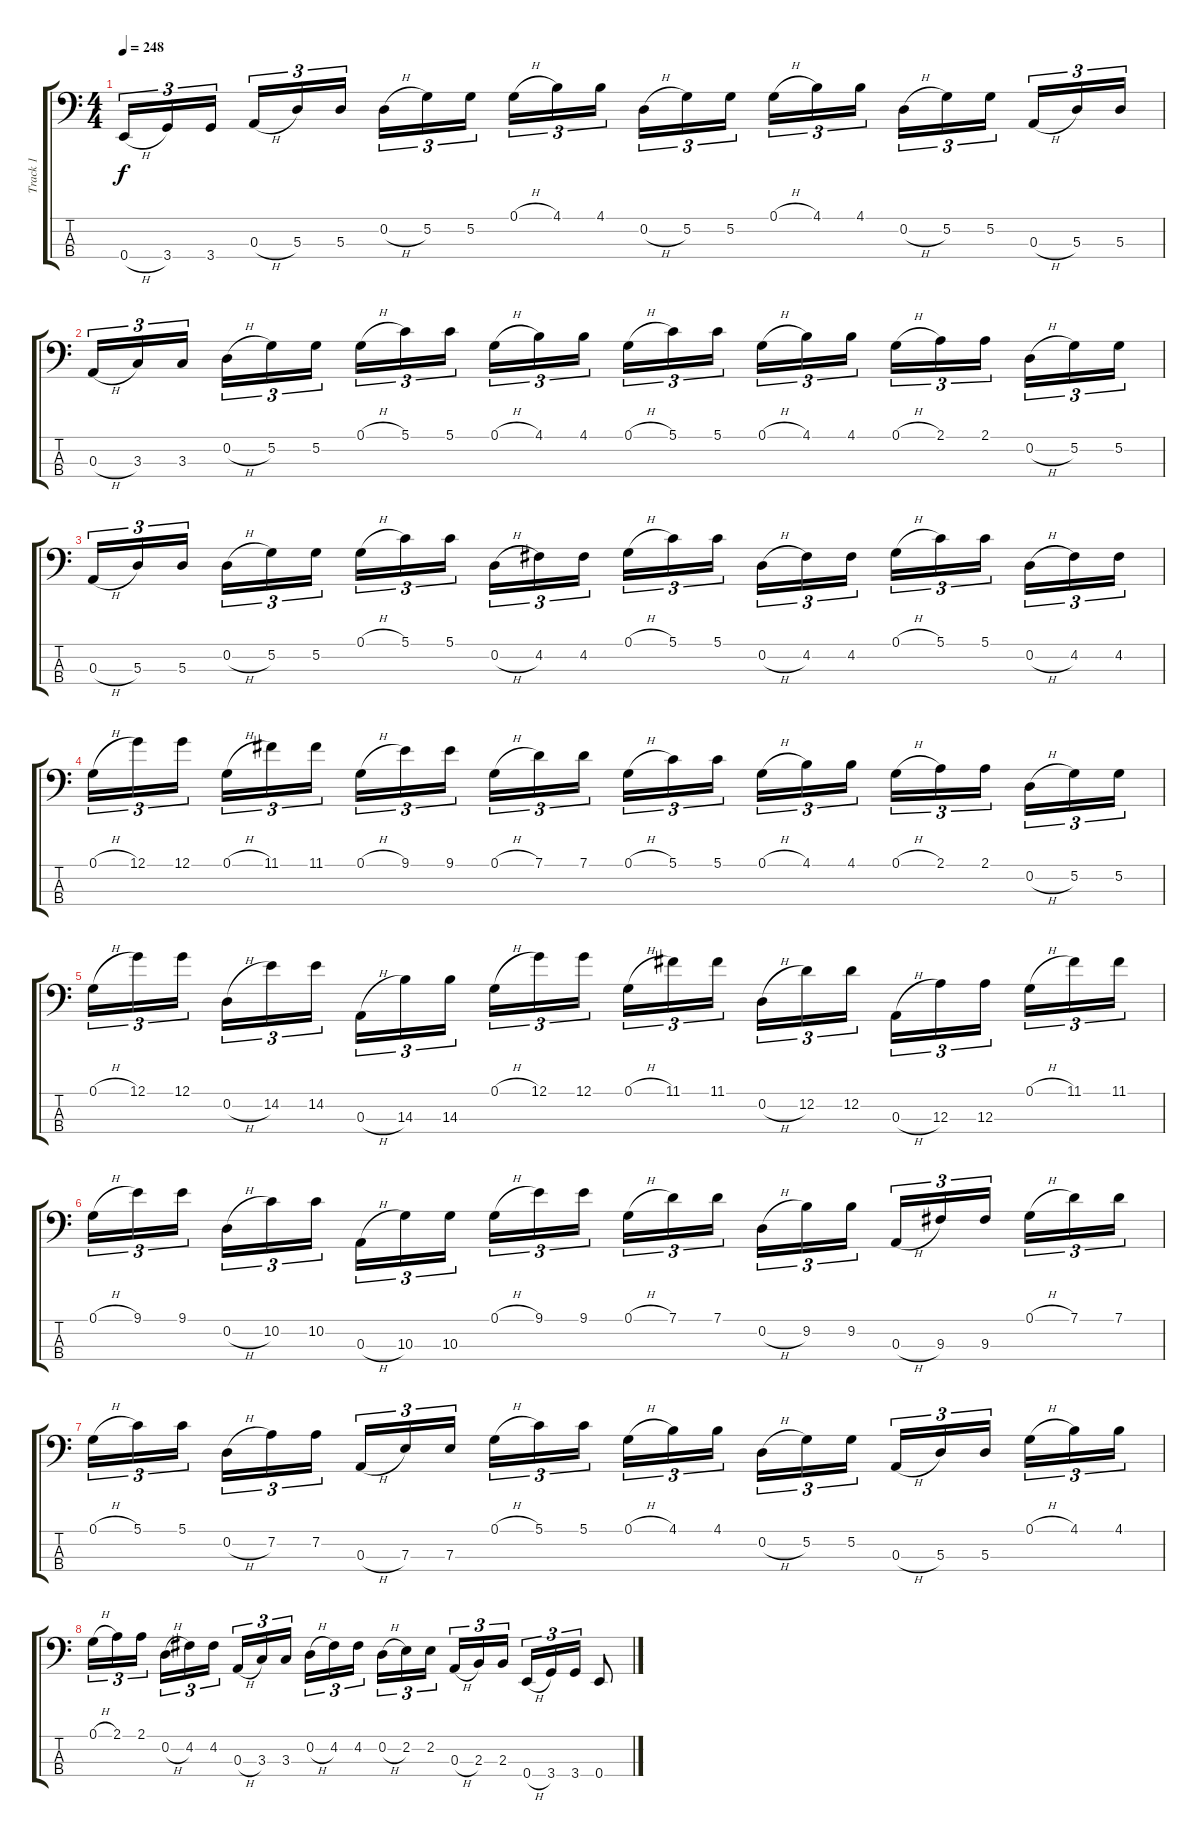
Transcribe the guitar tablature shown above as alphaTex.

\track ("Track 1" "Track 1") {instrument slapbass2}
\staff {score tabs}
\tuning (G2 D2 A1 E1) {hide}
\ts (4 4)
\tempo 248
\clef f4
\ks c
0.4{h}.16{tu (3 2) dy f} 3.4.16{tu (3 2)} 3.4.16{tu (3 2) beam splitsecondary} 0.3{h}.16{tu (3 2)} 5.3.16{tu (3 2)} 5.3.16{tu (3 2)} 0.2{h}.16{tu (3 2)} 5.2.16{tu (3 2)} 5.2.16{tu (3 2) beam splitsecondary} 0.1{h}.16{tu (3 2)} 4.1.16{tu (3 2)} 4.1.16{tu (3 2)} 0.2{h}.16{tu (3 2)} 5.2.16{tu (3 2)} 5.2.16{tu (3 2) beam splitsecondary} 0.1{h}.16{tu (3 2)} 4.1.16{tu (3 2)} 4.1.16{tu (3 2)} 0.2{h}.16{tu (3 2)} 5.2.16{tu (3 2)} 5.2.16{tu (3 2) beam splitsecondary} 0.3{h}.16{tu (3 2)} 5.3.16{tu (3 2)} 5.3.16{tu (3 2)} |
0.3{h}.16{tu (3 2)} 3.3.16{tu (3 2)} 3.3.16{tu (3 2) beam splitsecondary} 0.2{h}.16{tu (3 2)} 5.2.16{tu (3 2)} 5.2.16{tu (3 2)} 0.1{h}.16{tu (3 2)} 5.1.16{tu (3 2)} 5.1.16{tu (3 2) beam splitsecondary} 0.1{h}.16{tu (3 2)} 4.1.16{tu (3 2)} 4.1.16{tu (3 2)} 0.1{h}.16{tu (3 2)} 5.1.16{tu (3 2)} 5.1.16{tu (3 2) beam splitsecondary} 0.1{h}.16{tu (3 2)} 4.1.16{tu (3 2)} 4.1.16{tu (3 2)} 0.1{h}.16{tu (3 2)} 2.1.16{tu (3 2)} 2.1.16{tu (3 2) beam splitsecondary} 0.2{h}.16{tu (3 2)} 5.2.16{tu (3 2)} 5.2.16{tu (3 2)} |
0.3{h}.16{tu (3 2)} 5.3.16{tu (3 2)} 5.3.16{tu (3 2) beam splitsecondary} 0.2{h}.16{tu (3 2)} 5.2.16{tu (3 2)} 5.2.16{tu (3 2)} 0.1{h}.16{tu (3 2)} 5.1.16{tu (3 2)} 5.1.16{tu (3 2) beam splitsecondary} 0.2{h}.16{tu (3 2)} 4.2.16{tu (3 2)} 4.2.16{tu (3 2)} 0.1{h}.16{tu (3 2)} 5.1.16{tu (3 2)} 5.1.16{tu (3 2) beam splitsecondary} 0.2{h}.16{tu (3 2)} 4.2.16{tu (3 2)} 4.2.16{tu (3 2)} 0.1{h}.16{tu (3 2)} 5.1.16{tu (3 2)} 5.1.16{tu (3 2) beam splitsecondary} 0.2{h}.16{tu (3 2)} 4.2.16{tu (3 2)} 4.2.16{tu (3 2)} |
0.1{h}.16{tu (3 2)} 12.1.16{tu (3 2)} 12.1.16{tu (3 2) beam splitsecondary} 0.1{h}.16{tu (3 2)} 11.1.16{tu (3 2)} 11.1.16{tu (3 2)} 0.1{h}.16{tu (3 2)} 9.1.16{tu (3 2)} 9.1.16{tu (3 2) beam splitsecondary} 0.1{h}.16{tu (3 2)} 7.1.16{tu (3 2)} 7.1.16{tu (3 2)} 0.1{h}.16{tu (3 2)} 5.1.16{tu (3 2)} 5.1.16{tu (3 2) beam splitsecondary} 0.1{h}.16{tu (3 2)} 4.1.16{tu (3 2)} 4.1.16{tu (3 2)} 0.1{h}.16{tu (3 2)} 2.1.16{tu (3 2)} 2.1.16{tu (3 2) beam splitsecondary} 0.2{h}.16{tu (3 2)} 5.2.16{tu (3 2)} 5.2.16{tu (3 2)} |
0.1{h}.16{tu (3 2)} 12.1.16{tu (3 2)} 12.1.16{tu (3 2) beam splitsecondary} 0.2{h}.16{tu (3 2)} 14.2.16{tu (3 2)} 14.2.16{tu (3 2)} 0.3{h}.16{tu (3 2)} 14.3.16{tu (3 2)} 14.3.16{tu (3 2) beam splitsecondary} 0.1{h}.16{tu (3 2)} 12.1.16{tu (3 2)} 12.1.16{tu (3 2)} 0.1{h}.16{tu (3 2)} 11.1.16{tu (3 2)} 11.1.16{tu (3 2) beam splitsecondary} 0.2{h}.16{tu (3 2)} 12.2.16{tu (3 2)} 12.2.16{tu (3 2)} 0.3{h}.16{tu (3 2)} 12.3.16{tu (3 2)} 12.3.16{tu (3 2) beam splitsecondary} 0.1{h}.16{tu (3 2)} 11.1.16{tu (3 2)} 11.1.16{tu (3 2)} |
0.1{h}.16{tu (3 2)} 9.1.16{tu (3 2)} 9.1.16{tu (3 2) beam splitsecondary} 0.2{h}.16{tu (3 2)} 10.2.16{tu (3 2)} 10.2.16{tu (3 2)} 0.3{h}.16{tu (3 2)} 10.3.16{tu (3 2)} 10.3.16{tu (3 2) beam splitsecondary} 0.1{h}.16{tu (3 2)} 9.1.16{tu (3 2)} 9.1.16{tu (3 2)} 0.1{h}.16{tu (3 2)} 7.1.16{tu (3 2)} 7.1.16{tu (3 2) beam splitsecondary} 0.2{h}.16{tu (3 2)} 9.2.16{tu (3 2)} 9.2.16{tu (3 2)} 0.3{h}.16{tu (3 2)} 9.3.16{tu (3 2)} 9.3.16{tu (3 2) beam splitsecondary} 0.1{h}.16{tu (3 2)} 7.1.16{tu (3 2)} 7.1.16{tu (3 2)} |
0.1{h}.16{tu (3 2)} 5.1.16{tu (3 2)} 5.1.16{tu (3 2) beam splitsecondary} 0.2{h}.16{tu (3 2)} 7.2.16{tu (3 2)} 7.2.16{tu (3 2)} 0.3{h}.16{tu (3 2)} 7.3.16{tu (3 2)} 7.3.16{tu (3 2) beam splitsecondary} 0.1{h}.16{tu (3 2)} 5.1.16{tu (3 2)} 5.1.16{tu (3 2)} 0.1{h}.16{tu (3 2)} 4.1.16{tu (3 2)} 4.1.16{tu (3 2) beam splitsecondary} 0.2{h}.16{tu (3 2)} 5.2.16{tu (3 2)} 5.2.16{tu (3 2)} 0.3{h}.16{tu (3 2)} 5.3.16{tu (3 2)} 5.3.16{tu (3 2) beam splitsecondary} 0.1{h}.16{tu (3 2)} 4.1.16{tu (3 2)} 4.1.16{tu (3 2)} |
0.1{h}.16{tu (3 2)} 2.1.16{tu (3 2)} 2.1.16{tu (3 2) beam splitsecondary} 0.2{h}.16{tu (3 2)} 4.2.16{tu (3 2)} 4.2.16{tu (3 2)} 0.3{h}.16{tu (3 2)} 3.3.16{tu (3 2)} 3.3.16{tu (3 2) beam splitsecondary} 0.2{h}.16{tu (3 2)} 4.2.16{tu (3 2)} 4.2.16{tu (3 2)} 0.2{h}.16{tu (3 2)} 2.2.16{tu (3 2)} 2.2.16{tu (3 2) beam splitsecondary} 0.3{h}.16{tu (3 2)} 2.3.16{tu (3 2)} 2.3.16{tu (3 2)} 0.4{h}.16{tu (3 2)} 3.4.16{tu (3 2)} 3.4.16{tu (3 2)} 0.4.8
